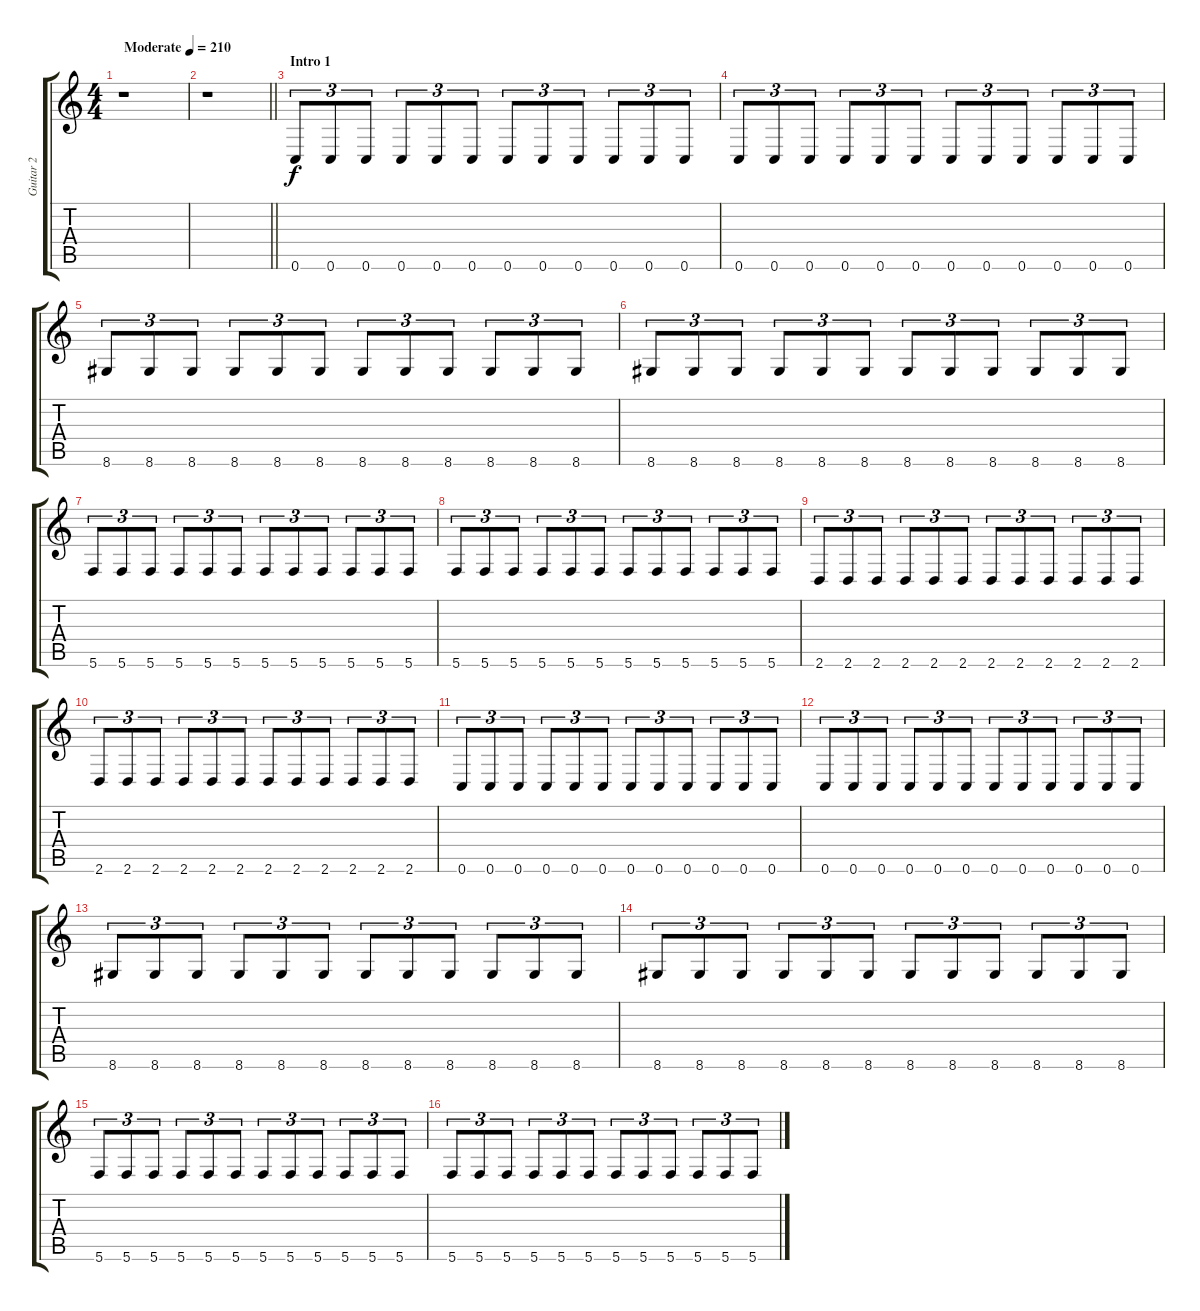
\track ("Guitar 2" "Guitar 2") {instrument distortionguitar}
\staff {score tabs}
\tuning (D4 A3 F3 C3 G2 C2) {hide}
\ts (4 4)
\tempo (210 "Moderate")
\clef g2
\ks c
r.1{dy f instrument distortionguitar} |
\barLineRight lightlight
r.1 |
\section ("" "Intro 1")
0.6.8{tu (3 2)} 0.6.8{tu (3 2)} 0.6.8{tu (3 2)} 0.6.8{tu (3 2)} 0.6.8{tu (3 2)} 0.6.8{tu (3 2)} 0.6.8{tu (3 2)} 0.6.8{tu (3 2)} 0.6.8{tu (3 2)} 0.6.8{tu (3 2)} 0.6.8{tu (3 2)} 0.6.8{tu (3 2)} |
0.6.8{tu (3 2)} 0.6.8{tu (3 2)} 0.6.8{tu (3 2)} 0.6.8{tu (3 2)} 0.6.8{tu (3 2)} 0.6.8{tu (3 2)} 0.6.8{tu (3 2)} 0.6.8{tu (3 2)} 0.6.8{tu (3 2)} 0.6.8{tu (3 2)} 0.6.8{tu (3 2)} 0.6.8{tu (3 2)} |
8.6.8{tu (3 2)} 8.6.8{tu (3 2)} 8.6.8{tu (3 2)} 8.6.8{tu (3 2)} 8.6.8{tu (3 2)} 8.6.8{tu (3 2)} 8.6.8{tu (3 2)} 8.6.8{tu (3 2)} 8.6.8{tu (3 2)} 8.6.8{tu (3 2)} 8.6.8{tu (3 2)} 8.6.8{tu (3 2)} |
8.6.8{tu (3 2)} 8.6.8{tu (3 2)} 8.6.8{tu (3 2)} 8.6.8{tu (3 2)} 8.6.8{tu (3 2)} 8.6.8{tu (3 2)} 8.6.8{tu (3 2)} 8.6.8{tu (3 2)} 8.6.8{tu (3 2)} 8.6.8{tu (3 2)} 8.6.8{tu (3 2)} 8.6.8{tu (3 2)} |
5.6.8{tu (3 2)} 5.6.8{tu (3 2)} 5.6.8{tu (3 2)} 5.6.8{tu (3 2)} 5.6.8{tu (3 2)} 5.6.8{tu (3 2)} 5.6.8{tu (3 2)} 5.6.8{tu (3 2)} 5.6.8{tu (3 2)} 5.6.8{tu (3 2)} 5.6.8{tu (3 2)} 5.6.8{tu (3 2)} |
5.6.8{tu (3 2)} 5.6.8{tu (3 2)} 5.6.8{tu (3 2)} 5.6.8{tu (3 2)} 5.6.8{tu (3 2)} 5.6.8{tu (3 2)} 5.6.8{tu (3 2)} 5.6.8{tu (3 2)} 5.6.8{tu (3 2)} 5.6.8{tu (3 2)} 5.6.8{tu (3 2)} 5.6.8{tu (3 2)} |
2.6.8{tu (3 2)} 2.6.8{tu (3 2)} 2.6.8{tu (3 2)} 2.6.8{tu (3 2)} 2.6.8{tu (3 2)} 2.6.8{tu (3 2)} 2.6.8{tu (3 2)} 2.6.8{tu (3 2)} 2.6.8{tu (3 2)} 2.6.8{tu (3 2)} 2.6.8{tu (3 2)} 2.6.8{tu (3 2)} |
2.6.8{tu (3 2)} 2.6.8{tu (3 2)} 2.6.8{tu (3 2)} 2.6.8{tu (3 2)} 2.6.8{tu (3 2)} 2.6.8{tu (3 2)} 2.6.8{tu (3 2)} 2.6.8{tu (3 2)} 2.6.8{tu (3 2)} 2.6.8{tu (3 2)} 2.6.8{tu (3 2)} 2.6.8{tu (3 2)} |
0.6.8{tu (3 2)} 0.6.8{tu (3 2)} 0.6.8{tu (3 2)} 0.6.8{tu (3 2)} 0.6.8{tu (3 2)} 0.6.8{tu (3 2)} 0.6.8{tu (3 2)} 0.6.8{tu (3 2)} 0.6.8{tu (3 2)} 0.6.8{tu (3 2)} 0.6.8{tu (3 2)} 0.6.8{tu (3 2)} |
0.6.8{tu (3 2)} 0.6.8{tu (3 2)} 0.6.8{tu (3 2)} 0.6.8{tu (3 2)} 0.6.8{tu (3 2)} 0.6.8{tu (3 2)} 0.6.8{tu (3 2)} 0.6.8{tu (3 2)} 0.6.8{tu (3 2)} 0.6.8{tu (3 2)} 0.6.8{tu (3 2)} 0.6.8{tu (3 2)} |
8.6.8{tu (3 2)} 8.6.8{tu (3 2)} 8.6.8{tu (3 2)} 8.6.8{tu (3 2)} 8.6.8{tu (3 2)} 8.6.8{tu (3 2)} 8.6.8{tu (3 2)} 8.6.8{tu (3 2)} 8.6.8{tu (3 2)} 8.6.8{tu (3 2)} 8.6.8{tu (3 2)} 8.6.8{tu (3 2)} |
8.6.8{tu (3 2)} 8.6.8{tu (3 2)} 8.6.8{tu (3 2)} 8.6.8{tu (3 2)} 8.6.8{tu (3 2)} 8.6.8{tu (3 2)} 8.6.8{tu (3 2)} 8.6.8{tu (3 2)} 8.6.8{tu (3 2)} 8.6.8{tu (3 2)} 8.6.8{tu (3 2)} 8.6.8{tu (3 2)} |
5.6.8{tu (3 2)} 5.6.8{tu (3 2)} 5.6.8{tu (3 2)} 5.6.8{tu (3 2)} 5.6.8{tu (3 2)} 5.6.8{tu (3 2)} 5.6.8{tu (3 2)} 5.6.8{tu (3 2)} 5.6.8{tu (3 2)} 5.6.8{tu (3 2)} 5.6.8{tu (3 2)} 5.6.8{tu (3 2)} |
5.6.8{tu (3 2)} 5.6.8{tu (3 2)} 5.6.8{tu (3 2)} 5.6.8{tu (3 2)} 5.6.8{tu (3 2)} 5.6.8{tu (3 2)} 5.6.8{tu (3 2)} 5.6.8{tu (3 2)} 5.6.8{tu (3 2)} 5.6.8{tu (3 2)} 5.6.8{tu (3 2)} 5.6.8{tu (3 2)}
